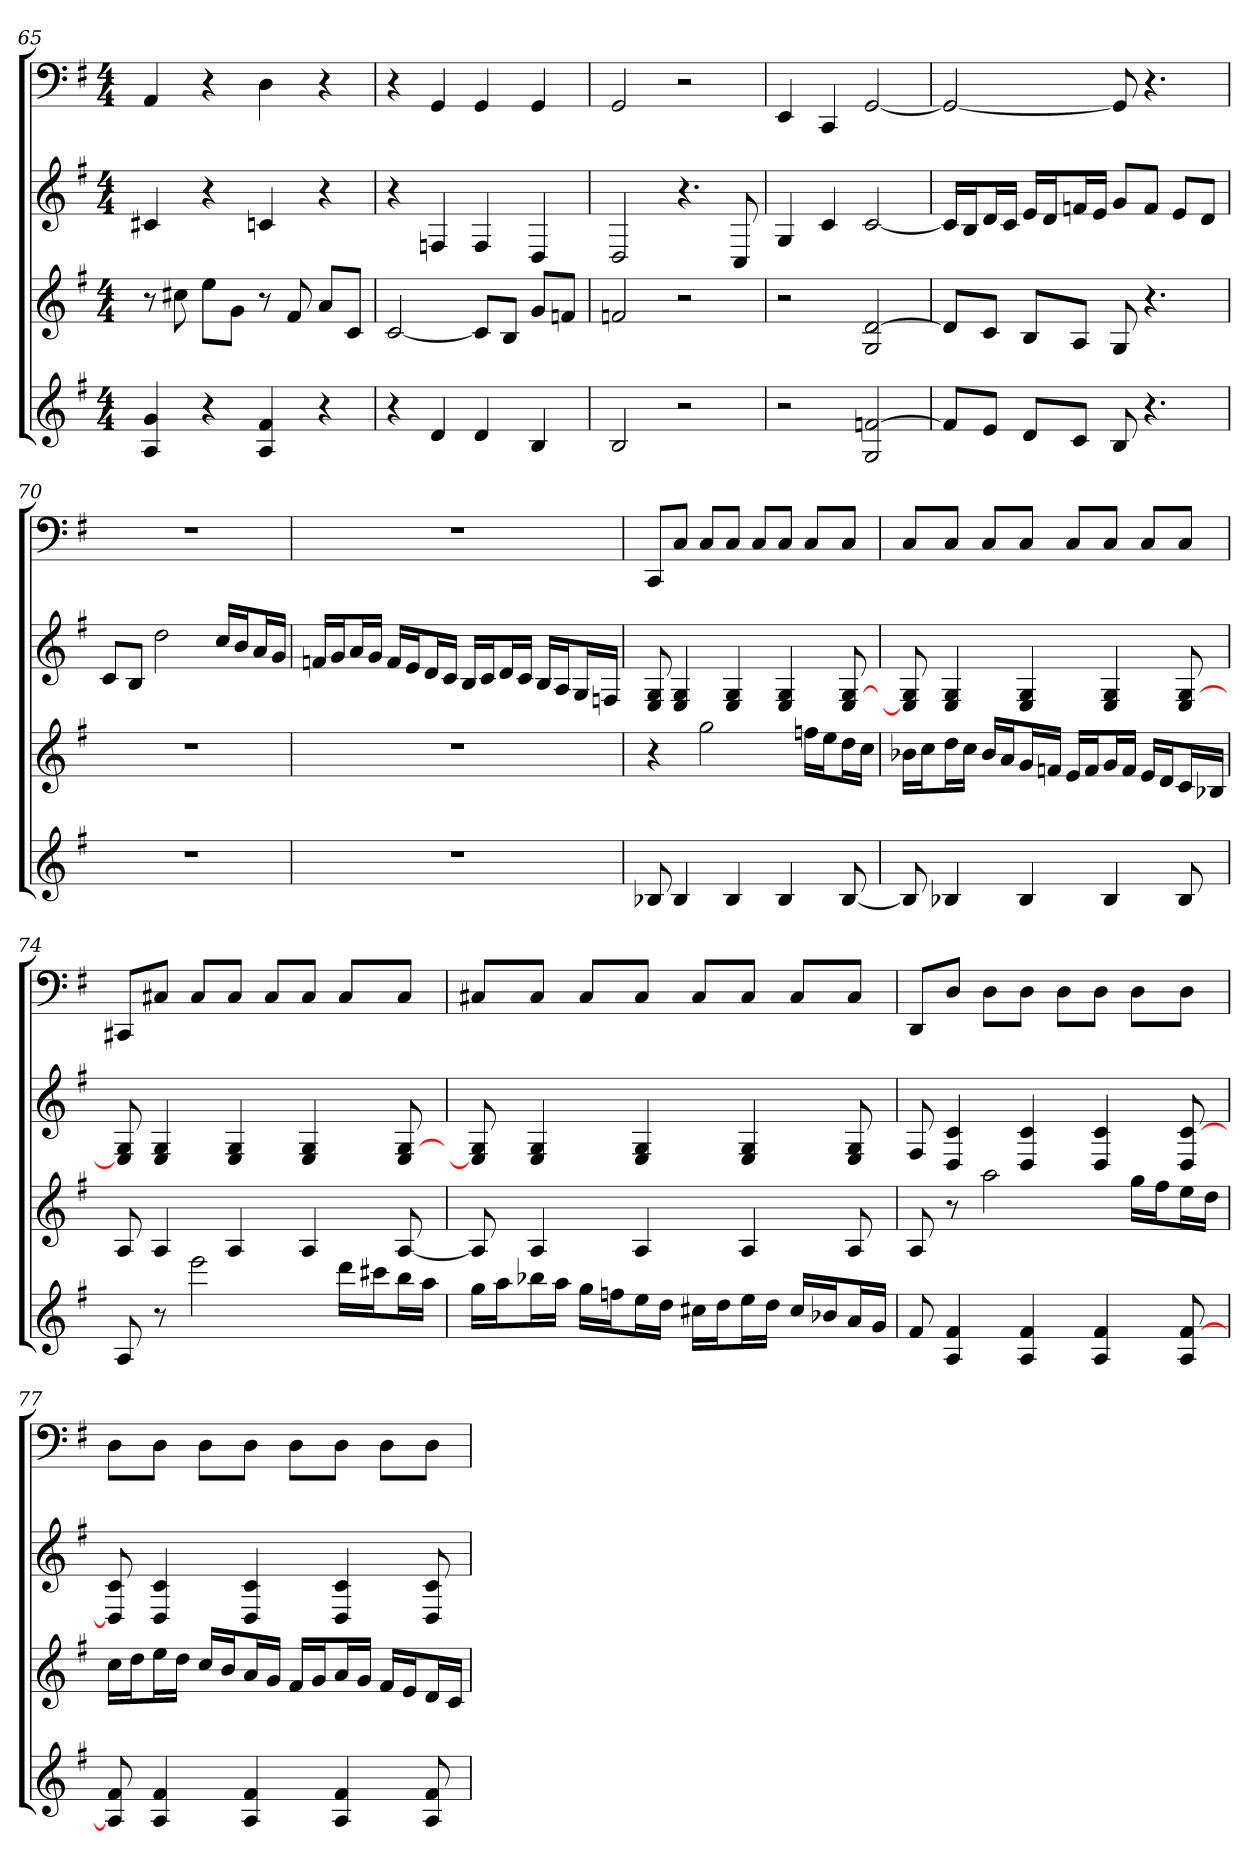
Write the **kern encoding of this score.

**kern	**kern	**kern	**kern
*part4	*part3	*part2	*part1
*staff4	*staff3	*staff2	*staff1
*k[f#]	*k[f#]	*k[f#]	*k[f#]
*G:	*G:	*G:	*G:
*M4/4	*M4/4	*M4/4	*M4/4
=65	=65	=65	=65
4A 4g	8r	4c#X	4AA
.	8cc#X	.	.
4r	8eeL	4r	4r
.	8gJ	.	.
4A 4f#	8r	4cn	4D
.	8f#	.	.
4r	8aL	4r	4r
.	8cJ	.	.
=66	=66	=66	=66
4r	[2c	4r	4r
4d	.	4Fn	4GG
4d	8cL]	4F	4GG
.	8BJ	.	.
4B	8gL	4D	4GG
.	8fnJ	.	.
=67	=67	=67	=67
2B	2fn	2D	2GG
2r	2r	4.r	2r
.	.	8C	.
=68	=68	=68	=68
2r	2r	4G	4EE
.	.	4c	4CC
2G [2fn	2G [2d	[2c	[2GG
=69	=69	=69	=69
8fL]	8dL]	16cLL]	2GG_
.	.	16BJ	.
8eJ	8cJ	16dL	.
.	.	16cJJ	.
8dL	8BL	16eLL	.
.	.	16dJ	.
8cJ	8AJ	16fnL	.
.	.	16eJJ	.
8B	8G	8gL	8GG]
4.r	4.r	8fJ	4.r
.	.	8eL	.
.	.	8dJ	.
=70	=70	=70	=70
1r	1r	8cL	1r
.	.	8BJ	.
.	.	2dd	.
.	.	16ccLL	.
.	.	16bJ	.
.	.	16aL	.
.	.	16gJJ	.
=71	=71	=71	=71
1r	1r	16fnLL	1r
.	.	16gJ	.
.	.	16aL	.
.	.	16gJJ	.
.	.	16fLL	.
.	.	16eJ	.
.	.	16dL	.
.	.	16cJJ	.
.	.	16BLL	.
.	.	16cJ	.
.	.	16dL	.
.	.	16cJJ	.
.	.	16BLL	.
.	.	16AJ	.
.	.	16GL	.
.	.	16FnJJ	.
=72	=72	=72	=72
8B-X	4r	8E 8G	8CCL
4B-	.	4E 4G	8CJ
.	2gg	.	8CL
4B-	.	4E 4G	8CJ
.	.	.	8CL
4B-	.	4E 4G	8CJ
.	16ffnLL	.	8CL
.	16eeJ	.	.
[8B-	16ddL	8E [8G	8CJ
.	16ccJJ	.	.
=73	=73	=73	=73
8B-]	16b-XLL	8E] 8G	8CL
.	16ccJ	.	.
4B-X	16ddL	4E 4G	8CJ
.	16ccJJ	.	.
.	16b-LL	.	8CL
.	16aJ	.	.
4B-	16gL	4E 4G	8CJ
.	16fnJJ	.	.
.	16eLL	.	8CL
.	16fJ	.	.
4B-	16gL	4E 4G	8CJ
.	16fJJ	.	.
.	16eLL	.	8CL
.	16dJ	.	.
8B-	16cL	8E [8G	8CJ
.	16B-XJJ	.	.
=74	=74	=74	=74
8A	8A	8E] 8G	8CC#XL
8r	4A	4E 4G	8C#XJ
2eee	.	.	8C#L
.	4A	4E 4G	8C#J
.	.	.	8C#L
.	4A	4E 4G	8C#J
16dddLL	.	.	8C#L
16ccc#XJ	.	.	.
16bbL	[8A	8E [8G	8C#J
16aaJJ	.	.	.
=75	=75	=75	=75
16ggLL	8A]	8E] 8G	8C#XL
16aaJ	.	.	.
16bb-XL	4A	4E 4G	8C#J
16aaJJ	.	.	.
16ggLL	.	.	8C#L
16ffnJ	.	.	.
16eeL	4A	4E 4G	8C#J
16ddJJ	.	.	.
16cc#XLL	.	.	8C#L
16ddJ	.	.	.
16eeL	4A	4E 4G	8C#J
16ddJJ	.	.	.
16cc#LL	.	.	8C#L
16b-XJ	.	.	.
16aL	8A	8E 8G	8C#J
16gJJ	.	.	.
=76	=76	=76	=76
8f#	8A	8F#	8DDL
4A 4f#	8r	4D 4c	8DJ
.	2aa	.	8DL
4A 4f#	.	4D 4c	8DJ
.	.	.	8DL
4A 4f#	.	4D 4c	8DJ
.	16ggLL	.	8DL
.	16ff#J	.	.
8A [8f#	16eeL	8D [8c	8DJ
.	16ddJJ	.	.
=77	=77	=77	=77
8A] 8f#	16ccLL	8D] 8c	8DL
.	16ddJ	.	.
4A 4f#	16eeL	4D 4c	8DJ
.	16ddJJ	.	.
.	16ccLL	.	8DL
.	16bJ	.	.
4A 4f#	16aL	4D 4c	8DJ
.	16gJJ	.	.
.	16f#LL	.	8DL
.	16gJ	.	.
4A 4f#	16aL	4D 4c	8DJ
.	16gJJ	.	.
.	16f#LL	.	8DL
.	16eJ	.	.
8A 8f#	16dL	8D 8c	8DJ
.	16cJJ	.	.
=	=	=	=
*-	*-	*-	*-
